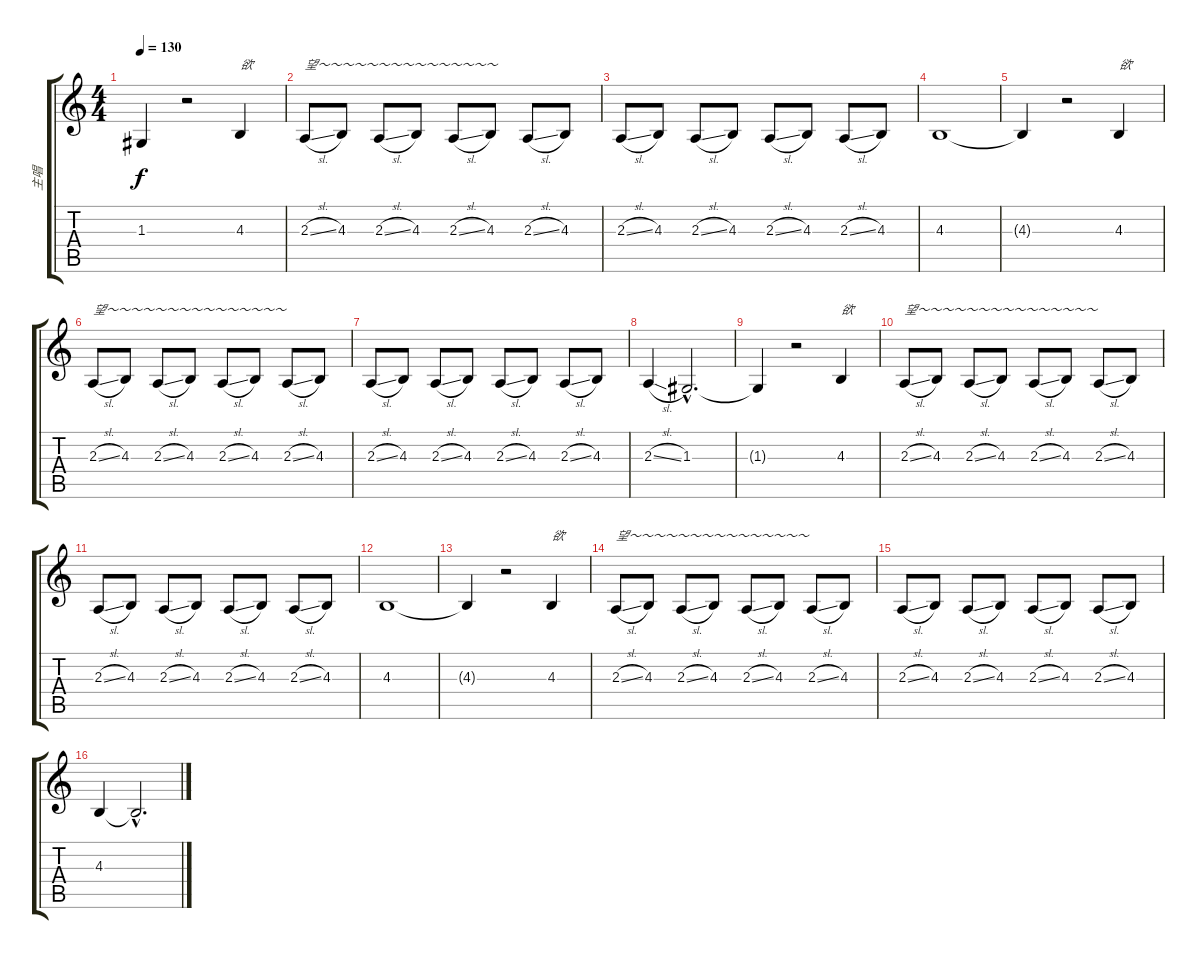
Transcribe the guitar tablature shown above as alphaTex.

\track ("主唱" "主唱") {instrument viola}
\staff {score tabs}
\tuning (E4 B3 G3 D3 A2 E2) {hide}
\ts (4 4)
\tempo 130
\clef g2
\ks c
1.3{t}.4{dy f} r.2 4.3.4{txt "欲"} |
2.3{sl}.8{txt "望～～～～～～～～～～～～～～～" volume 10} 4.3.8 2.3{sl}.8 4.3.8 2.3{sl}.8 4.3.8 2.3{sl}.8 4.3.8 |
2.3{sl}.8 4.3.8 2.3{sl}.8 4.3.8 2.3{sl}.8 4.3.8 2.3{sl}.8 4.3.8 |
4.3.1 |
4.3{t}.4 r.2 4.3.4{txt "欲"} |
2.3{sl}.8{txt "望～～～～～～～～～～～～～～～" volume 8} 4.3.8 2.3{sl}.8 4.3.8 2.3{sl}.8 4.3.8 2.3{sl}.8 4.3.8 |
2.3{sl}.8 4.3.8 2.3{sl}.8 4.3.8 2.3{sl}.8 4.3.8 2.3{sl}.8 4.3.8 |
2.3{sl}.4 1.3{hac}.2{d} |
1.3{t}.4 r.2 4.3.4{txt "欲"} |
2.3{sl}.8{txt "望～～～～～～～～～～～～～～～" volume 7} 4.3.8 2.3{sl}.8 4.3.8 2.3{sl}.8 4.3.8 2.3{sl}.8 4.3.8 |
2.3{sl}.8 4.3.8 2.3{sl}.8 4.3.8 2.3{sl}.8 4.3.8 2.3{sl}.8 4.3.8 |
4.3.1 |
4.3{t}.4 r.2 4.3.4{txt "欲"} |
2.3{sl}.8{txt "望～～～～～～～～～～～～～～～" volume 6} 4.3.8 2.3{sl}.8 4.3.8 2.3{sl}.8 4.3.8 2.3{sl}.8 4.3.8 |
2.3{sl}.8 4.3.8 2.3{sl}.8 4.3.8 2.3{sl}.8 4.3.8 2.3{sl}.8 4.3.8 |
4.3.4 4.3{hac t}.2{d}
